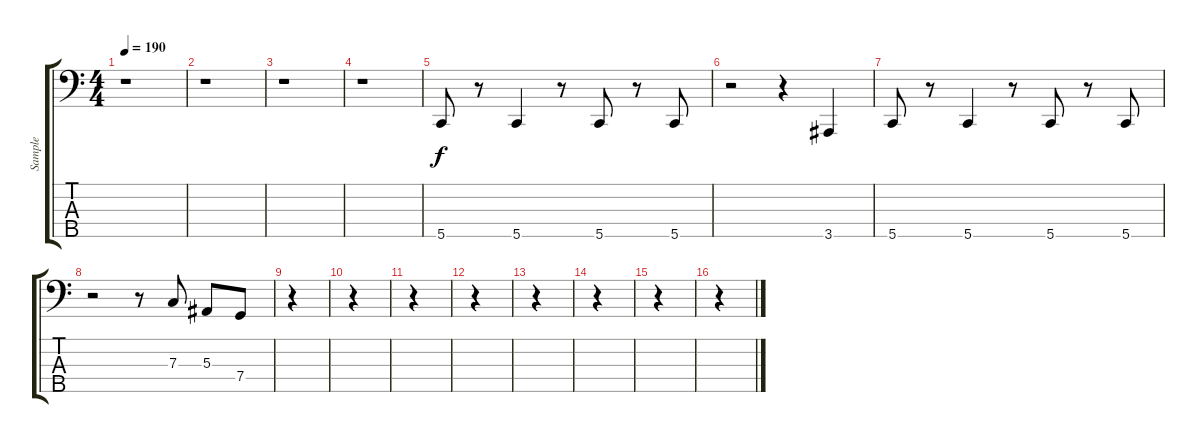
\track ("Sample" "Sample") {instrument synthbass1}
\staff {score tabs}
\tuning (Eb2 Bb1 F1 C1 G0) {hide}
\ts (4 4)
\tempo 190
\clef f4
\ks c
r.1{dy f instrument synthbass1} |
r.1 |
r.1 |
r.1 |
5.5.8{instrument synthbass1} r.8 5.5.4 r.8 5.5.8 r.8 5.5.8 |
r.2 r.4 3.5.4 |
5.5.8 r.8 5.5.4 r.8 5.5.8 r.8 5.5.8 |
r.2 r.8 7.3.8 5.3.8 7.4.8 |
r.4 |
r.4 |
r.4 |
r.4 |
r.4 |
r.4 |
r.4 |
r.4
